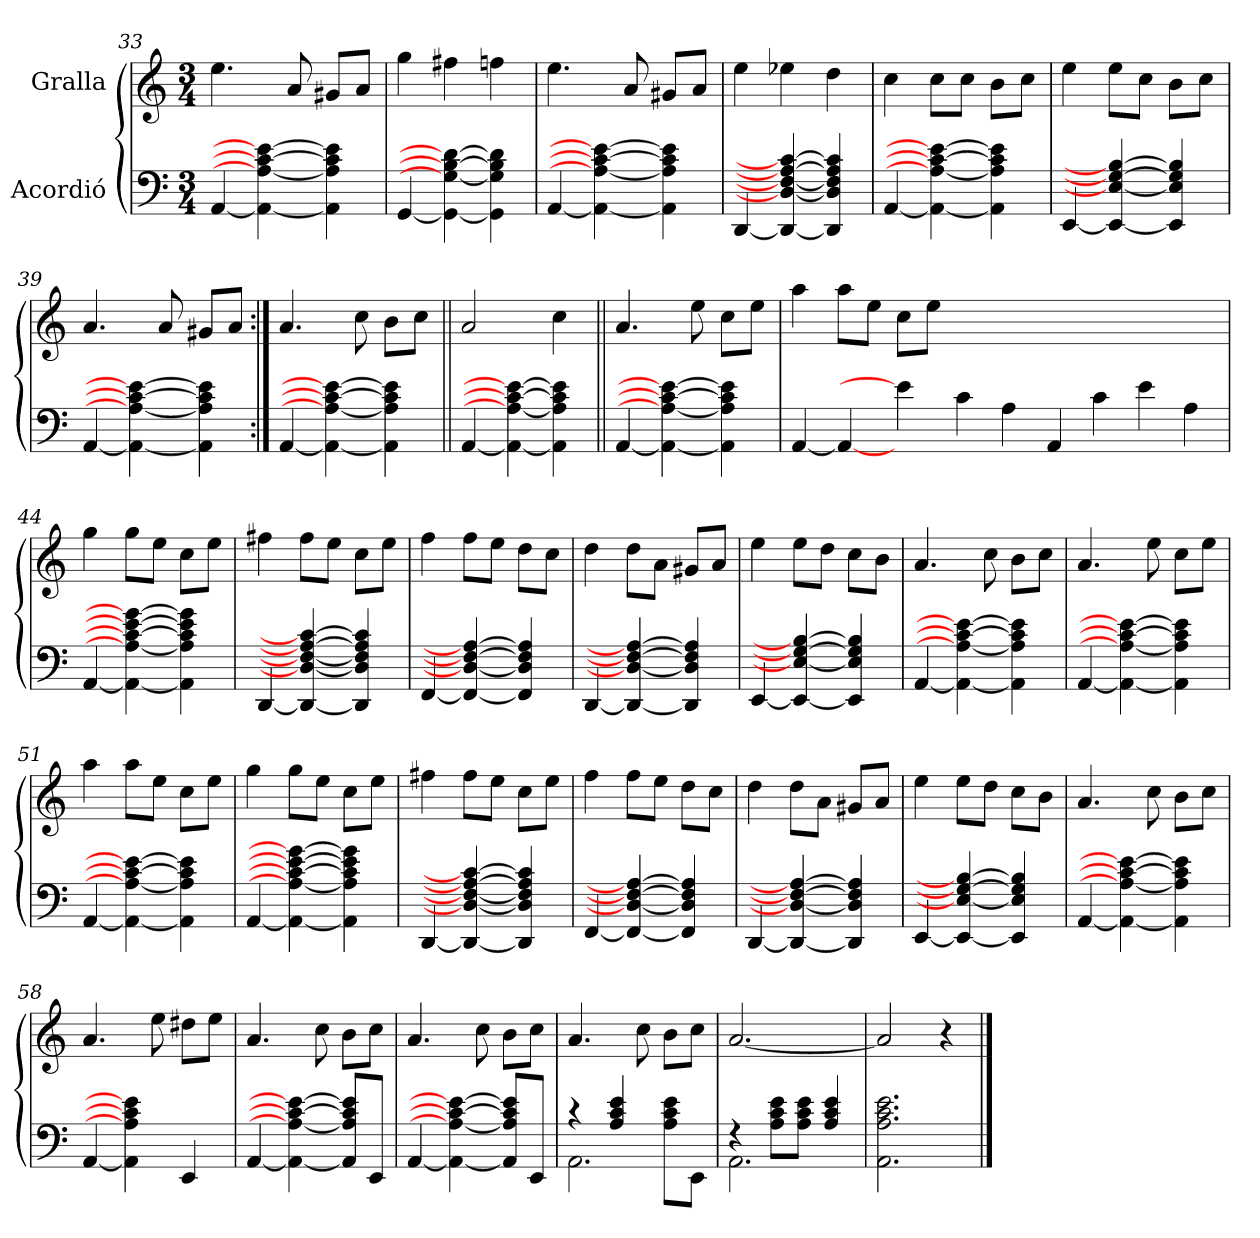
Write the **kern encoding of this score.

**kern	**kern
*part2	*part1
*staff2	*staff1
*I"Acordió	*I"Gralla
*clefF4	*clefG2
*k[]	*k[]
*M3/4	*M3/4
=33	=33
[4AA	4.ee
4e_ 4c_ 4AA_ 4A_	.
.	8a
4AA] 4e] 4A] 4c]	8g#/L
.	8a/J
=34	=34
[4GG	4gg
4GG_ 4G_ 4d_ 4B_	4ff#
4G] 4B] 4GG] 4d]	4ff
=35	=35
[4AA	4.ee
4c_ 4e_ 4AA_ 4A_	.
.	8a
4AA] 4A] 4c] 4e]	8g#/L
.	8a/J
=36	=36
[4DD	4ee
4DD_ 4D_ 4A_ 4c_ 4F#_	4ee-
4D] 4F#] 4c] 4DD] 4A]	4dd
=37	=37
[4AA	4cc
4e_ 4c_ 4A_ 4AA_	8cc\L
.	8cc\J
4AA] 4A] 4e] 4c]	8b\L
.	8cc\J
=38	=38
[4EE	4ee
4E_ 4B_ 4G_ 4EE_	8ee\L
.	8cc\J
4EE] 4B] 4G] 4E]	8b\L
.	8cc\J
=39	=39
[4AA	4.a
4A_ 4c_ 4AA_ 4e_	.
.	8a
4AA] 4A] 4c] 4e]	8g#/L
.	8a/J
=40:|!	=40:|!
[4AA	4.a
4A_ 4AA_ 4c_ 4e_	.
.	8cc
4AA] 4A] 4c] 4e]	8b\L
.	8cc\J
=41||	=41||
[4AA	2a
4A_ 4AA_ 4e_ 4c_	.
4e] 4c] 4A] 4AA]	4cc
=42||	=42||
[4AA	4.a
4A_ 4AA_ 4c_ 4e_	.
.	8ee
4AA] 4e] 4c] 4A]	8cc\L
.	8ee\J
=43	=43
[4AA	4aa
4AA_	8aa\L
.	8ee\J
4e]	8cc\L
.	8ee\J
4c	1.ryy
4A	.
4AA	.
4c	.
4e	.
4A	.
=44	=44
[4AA	4gg
4c_ 4A_ 4e_ 4AA_ 4g_	8gg\L
.	8ee\J
4AA] 4g] 4A] 4e] 4c]	8cc\L
.	8ee\J
=45	=45
[4DD	4ff#
4F#_ 4c_ 4A_ 4DD_ 4D_	8ff#\L
.	8ee\J
4DD] 4D] 4A] 4F#] 4c]	8cc\L
.	8ee\J
=46	=46
[4FF	4ff
4A_ 4D_ 4F_ 4FF_	8ff\L
.	8ee\J
4FF] 4A] 4D] 4F]	8dd\L
.	8cc\J
=47	=47
[4DD	4dd
4A_ 4D_ 4F_ 4DD_	8dd\L
.	8a\J
4DD] 4A] 4D] 4F]	8g#/L
.	8a/J
=48	=48
[4EE	4ee
4B_ 4E_ 4G_ 4EE_	8ee\L
.	8dd\J
4EE] 4B] 4E] 4G]	8cc\L
.	8b\J
=49	=49
[4AA	4.a
4A_ 4c_ 4AA_ 4e_	.
.	8cc
4AA] 4e] 4c] 4A]	8b\L
.	8cc\J
=50	=50
[4AA	4.a
4c_ 4A_ 4AA_ 4e_	.
.	8ee
4AA] 4e] 4c] 4A]	8cc\L
.	8ee\J
=51	=51
[4AA	4aa
4e_ 4c_ 4A_ 4AA_	8aa\L
.	8ee\J
4AA] 4e] 4c] 4A]	8cc\L
.	8ee\J
=52	=52
[4AA	4gg
4e_ 4c_ 4g_ 4AA_ 4A_	8gg\L
.	8ee\J
4AA] 4A] 4e] 4c] 4g]	8cc\L
.	8ee\J
=53	=53
[4DD	4ff#
4A_ 4D_ 4c_ 4DD_ 4F#_	8ff#\L
.	8ee\J
4DD] 4A] 4D] 4F#] 4c]	8cc\L
.	8ee\J
=54	=54
[4FF	4ff
4A_ 4F_ 4D_ 4FF_	8ff\L
.	8ee\J
4FF] 4A] 4F] 4D]	8dd\L
.	8cc\J
=55	=55
[4DD	4dd
4A_ 4D_ 4F_ 4DD_	8dd\L
.	8a\J
4DD] 4A] 4F] 4D]	8g#/L
.	8a/J
=56	=56
[4EE	4ee
4B_ 4E_ 4G_ 4EE_	8ee\L
.	8dd\J
4EE] 4B] 4E] 4G]	8cc\L
.	8b\J
=57	=57
[4AA	4.a
4c_ 4A_ 4AA_ 4e_	.
.	8cc
4AA] 4e] 4c] 4A]	8b\L
.	8cc\J
=58	=58
[4AA	4.a
4e] 4c] 4A] 4AA]	.
.	8ee
4EE	8dd#\L
.	8ee\J
=59	=59
[4AA	4.a
4c_ 4AA_ 4A_ 4e_	.
.	8cc
8AA]/ 8e]/ 8c]/ 8A]/L	8b\L
8EE/J	8cc\J
=60	=60
[4AA	4.a
4c_ 4AA_ 4e_ 4A_	.
.	8cc
8AA]/ 8e]/ 8c]/ 8A]/L	8b\L
8EE/J	8cc\J
=61	=61
*^	*
4r	2.AA	4.a
4e 4c 4A	.	.
.	.	8cc
8e\ 8c\ 8A\L	.	8b\L
8EE\J	.	8cc\J
=62	=62	=62
4r	2.AA	[2.a
8A\ 8e\ 8c\L	.	.
8e\ 8c\ 8A\J	.	.
4e 4A 4c	.	.
*v	*v	*
=63	=63
2.AA 2.c 2.A 2.e	2a]
.	4r
==	==
*-	*-
